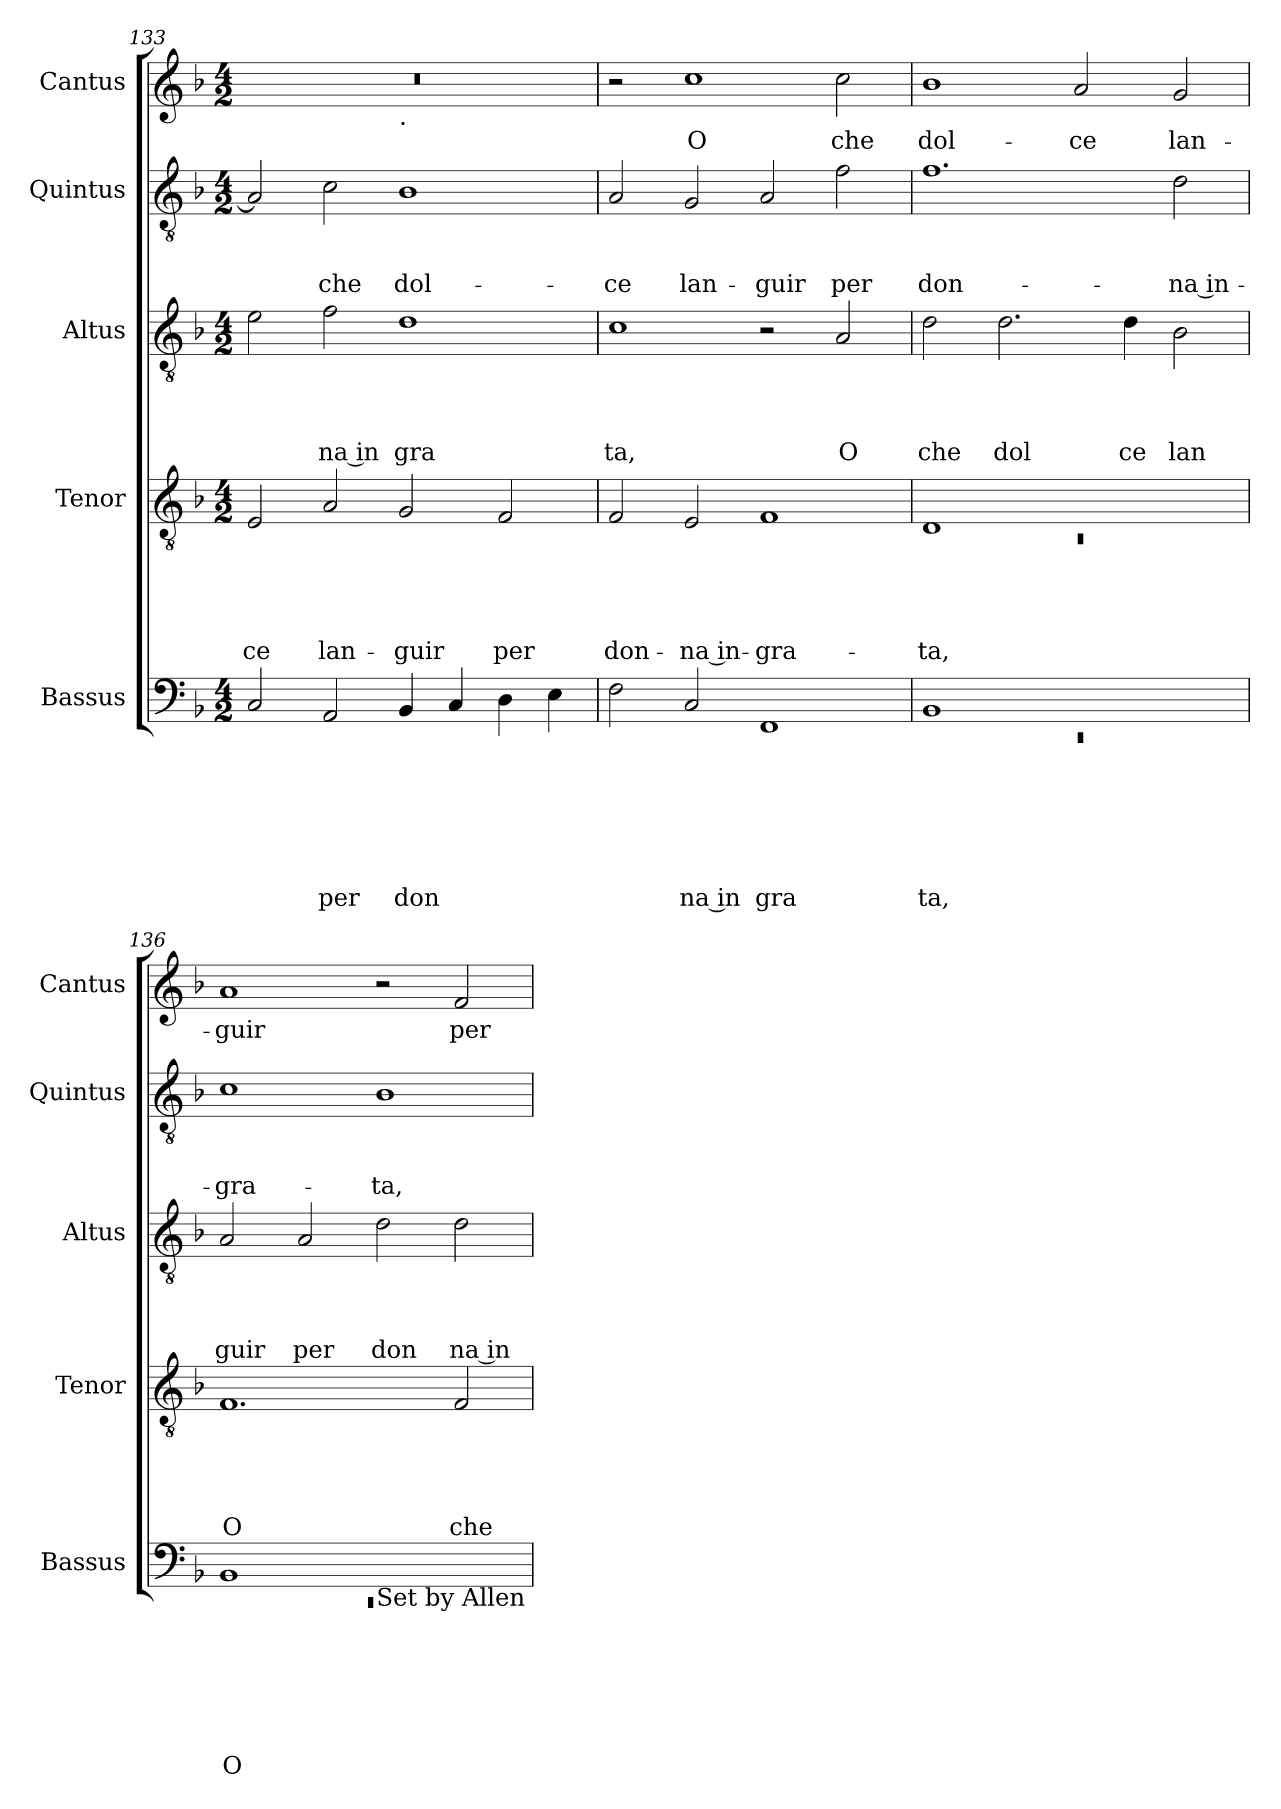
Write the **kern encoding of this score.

**kern	**text	**text	**text	**text	**text	**text	**text	**kern	**text	**text	**text	**text	**text	**kern	**text	**text	**text	**text	**kern	**text	**text	**text	**kern	**text
*part5	*part5	*part5	*part5	*part5	*part5	*part5	*part5	*part4	*part4	*part4	*part4	*part4	*part4	*part3	*part3	*part3	*part3	*part3	*part2	*part2	*part2	*part2	*part1	*part1
*staff5	*staff5	*staff5	*staff5	*staff5	*staff5	*staff5	*staff5	*staff4	*staff4	*staff4	*staff4	*staff4	*staff4	*staff3	*staff3	*staff3	*staff3	*staff3	*staff2	*staff2	*staff2	*staff2	*staff1	*staff1
*I"Bassus	*	*	*	*	*	*	*	*I"Tenor	*	*	*	*	*	*I"Altus	*	*	*	*	*I"Quintus	*	*	*	*I"Cantus	*
*I'Bassus	*	*	*	*	*	*	*	*I'Tenor	*	*	*	*	*	*I'Altus	*	*	*	*	*I'Quintus	*	*	*	*I'Cantus	*
*clefF4	*	*	*	*	*	*	*	*clefGv2	*	*	*	*	*	*clefGv2	*	*	*	*	*clefGv2	*	*	*	*clefG2	*
*k[b-]	*	*	*	*	*	*	*	*k[b-]	*	*	*	*	*	*k[b-]	*	*	*	*	*k[b-]	*	*	*	*k[b-]	*
*F:	*	*	*	*	*	*	*	*F:	*	*	*	*	*	*F:	*	*	*	*	*F:	*	*	*	*F:	*
*M4/2	*	*	*	*	*	*	*	*M4/2	*	*	*	*	*	*M4/2	*	*	*	*	*M4/2	*	*	*	*M4/2	*
=133	=133	=133	=133	=133	=133	=133	=133	=133	=133	=133	=133	=133	=133	=133	=133	=133	=133	=133	=133	=133	=133	=133	=133	=133
!	!	!	!	!	!	!	!	!	!	!	!	!	!LO:LY:b	!	!	!	!	!	!	!	!	!	!	!
*	*	*	*	*	*	*	*	*	*	*	*	*	*	*	*	*	*	*	*	*	*	*	*^	*
2C/	.	.	.	.	.	.	.	2E/	.	.	.	.	-ce	2e\	.	.	.	.	2A/]	.	.	.	0r	1ryy	.
!	!	!	!	!	!	!	!LO:LY:b	!	!	!	!	!	!LO:LY:b	!	!	!	!	!LO:LY:b:rj	!	!	!	!LO:LY:b	!	!	!
2AA/	.	.	.	.	.	.	per	2A/	.	.	.	.	lan-	2f\	.	.	.	na in	2c\	.	.	che	.	.	.
!	!	!	!	!	!	!	!	!	!	!	!	!	!	!	!	!	!	!	!	!	!	!	!	!LO:TX:b:t=.	!
!	!	!	!	!	!	!	!LO:LY:b	!	!	!	!	!	!LO:LY:b	!	!	!	!	!LO:LY:b	!	!	!	!LO:LY:b	!	!	!
4BB-/	.	.	.	.	.	.	don	2G/	.	.	.	.	-guir	1d	.	.	.	gra	1B-	.	.	dol-	.	1ryy	.
4C/	.	.	.	.	.	.	.	.	.	.	.	.	.	.	.	.	.	.	.	.	.	.	.	.	.
!	!	!	!	!	!	!	!	!	!	!	!	!	!LO:LY:b	!	!	!	!	!	!	!	!	!	!	!	!
4D\	.	.	.	.	.	.	.	2F/	.	.	.	.	per	.	.	.	.	.	.	.	.	.	.	.	.
4E\	.	.	.	.	.	.	.	.	.	.	.	.	.	.	.	.	.	.	.	.	.	.	.	.	.
=134	=134	=134	=134	=134	=134	=134	=134	=134	=134	=134	=134	=134	=134	=134	=134	=134	=134	=134	=134	=134	=134	=134	=134	=134	=134
!	!	!	!	!	!	!	!	!	!	!	!	!	!LO:LY:b	!	!	!	!	!LO:LY:b	!	!	!	!LO:LY:b	!	!	!
*	*	*	*	*	*	*	*	*	*	*	*	*	*	*	*	*	*	*	*	*	*	*	*v	*v	*
2F\	.	.	.	.	.	.	.	2F/	.	.	.	.	don-	1c	.	.	.	ta,	2A/	.	.	-ce	2r	.
!	!	!	!	!	!	!	!LO:LY:b:rj	!	!	!	!	!	!LO:LY:b:rj	!	!	!	!	!	!	!	!	!LO:LY:b	!	!LO:LY:b
2C/	.	.	.	.	.	.	na in	2E/	.	.	.	.	-na in-	.	.	.	.	.	2G/	.	.	lan-	1cc	O
!	!	!	!	!	!	!	!LO:LY:b	!	!	!	!	!	!LO:LY:b	!	!	!	!	!	!	!	!	!LO:LY:b	!	!
1FF	.	.	.	.	.	.	gra	1F	.	.	.	.	-gra-	2r	.	.	.	.	2A/	.	.	-guir	.	.
!	!	!	!	!	!	!	!	!	!	!	!	!	!	!	!	!	!	!LO:LY:b	!	!	!	!LO:LY:b	!	!LO:LY:b
.	.	.	.	.	.	.	.	.	.	.	.	.	.	2A/	.	.	.	O	2f\	.	.	per	2cc\	che
!!LO:LB:g=z
=135	=135	=135	=135	=135	=135	=135	=135	=135	=135	=135	=135	=135	=135	=135	=135	=135	=135	=135	=135	=135	=135	=135	=135	=135
*^	*	*	*	*	*	*	*	*^	*	*	*	*	*	*	*	*	*	*	*	*	*	*	*	*
!	!LO:N:vis=1	!	!	!	!	!	!	!LO:LY:b	!	!LO:N:vis=1	!	!	!	!	!LO:LY:b	!	!	!	!	!LO:LY:b	!	!	!	!LO:LY:b	!	!LO:LY:b
1BB-	0rEE	.	.	.	.	.	.	ta,	1D	0rC	.	.	.	.	-ta,	2d\	.	.	.	che	1.f	.	.	don-	1b-	dol-
!	!	!	!	!	!	!	!	!	!	!	!	!	!	!	!	!	!	!	!	!LO:LY:b	!	!	!	!	!	!
.	.	.	.	.	.	.	.	.	.	.	.	.	.	.	.	2.d\	.	.	.	dol	.	.	.	.	.	.
!	!	!	!	!	!	!	!	!	!	!	!	!	!	!	!	!	!	!	!	!	!	!	!	!	!	!LO:LY:b
1ryy	.	.	.	.	.	.	.	.	1ryy	.	.	.	.	.	.	.	.	.	.	.	.	.	.	.	2a/	-ce
!	!	!	!	!	!	!	!	!	!	!	!	!	!	!	!	!	!	!	!	!LO:LY:b	!	!	!	!	!	!
.	.	.	.	.	.	.	.	.	.	.	.	.	.	.	.	4d\	.	.	.	ce	.	.	.	.	.	.
!	!	!	!	!	!	!	!	!	!	!	!	!	!	!	!	!	!	!	!	!LO:LY:b	!	!	!	!LO:LY:b:rj	!	!LO:LY:b
.	.	.	.	.	.	.	.	.	.	.	.	.	.	.	.	2B-\	.	.	.	lan	2d\	.	.	-na in-	2g/	lan-
*	*	*	*	*	*	*	*	*	*v	*v	*	*	*	*	*	*	*	*	*	*	*	*	*	*	*	*
=136	=136	=136	=136	=136	=136	=136	=136	=136	=136	=136	=136	=136	=136	=136	=136	=136	=136	=136	=136	=136	=136	=136	=136	=136	=136
!	!LO:N:vis=1	!	!	!	!	!	!	!LO:LY:b	!	!	!	!	!	!LO:LY:b	!	!	!	!	!LO:LY:b	!	!	!	!LO:LY:b	!	!LO:LY:b
*	*^	*	*	*	*	*	*	*	*	*	*	*	*	*	*	*	*	*	*	*	*	*	*	*	*
0ryy	0rEE	1BB-	.	.	.	.	.	.	O	1.F	.	.	.	.	O	2A/	.	.	.	guir	1c	.	.	-gra-	1a	-guir
!	!	!	!	!	!	!	!	!	!	!	!	!	!	!	!	!	!	!	!	!LO:LY:b	!	!	!	!	!	!
.	.	.	.	.	.	.	.	.	.	.	.	.	.	.	.	2A/	.	.	.	per	.	.	.	.	.	.
!	!	!LO:TX:b:t=Set by Allen	!	!	!	!	!	!	!	!	!	!	!	!	!	!	!	!	!	!	!	!	!	!	!	!
!	!	!	!	!	!	!	!	!	!	!	!	!	!	!	!	!	!	!	!	!LO:LY:b	!	!	!	!LO:LY:b	!	!
.	.	1ryy	.	.	.	.	.	.	.	.	.	.	.	.	.	2d\	.	.	.	don	1B-	.	.	-ta,	2r	.
!	!	!	!	!	!	!	!	!	!	!	!	!	!	!	!LO:LY:b	!	!	!	!	!LO:LY:b:rj	!	!	!	!	!	!LO:LY:b
.	.	.	.	.	.	.	.	.	.	2F/	.	.	.	.	che	2d\	.	.	.	na in	.	.	.	.	2f/	per
*v	*v	*v	*	*	*	*	*	*	*	*	*	*	*	*	*	*	*	*	*	*	*	*	*	*	*	*
=	=	=	=	=	=	=	=	=	=	=	=	=	=	=	=	=	=	=	=	=	=	=	=	=
*-	*-	*-	*-	*-	*-	*-	*-	*-	*-	*-	*-	*-	*-	*-	*-	*-	*-	*-	*-	*-	*-	*-	*-	*-
